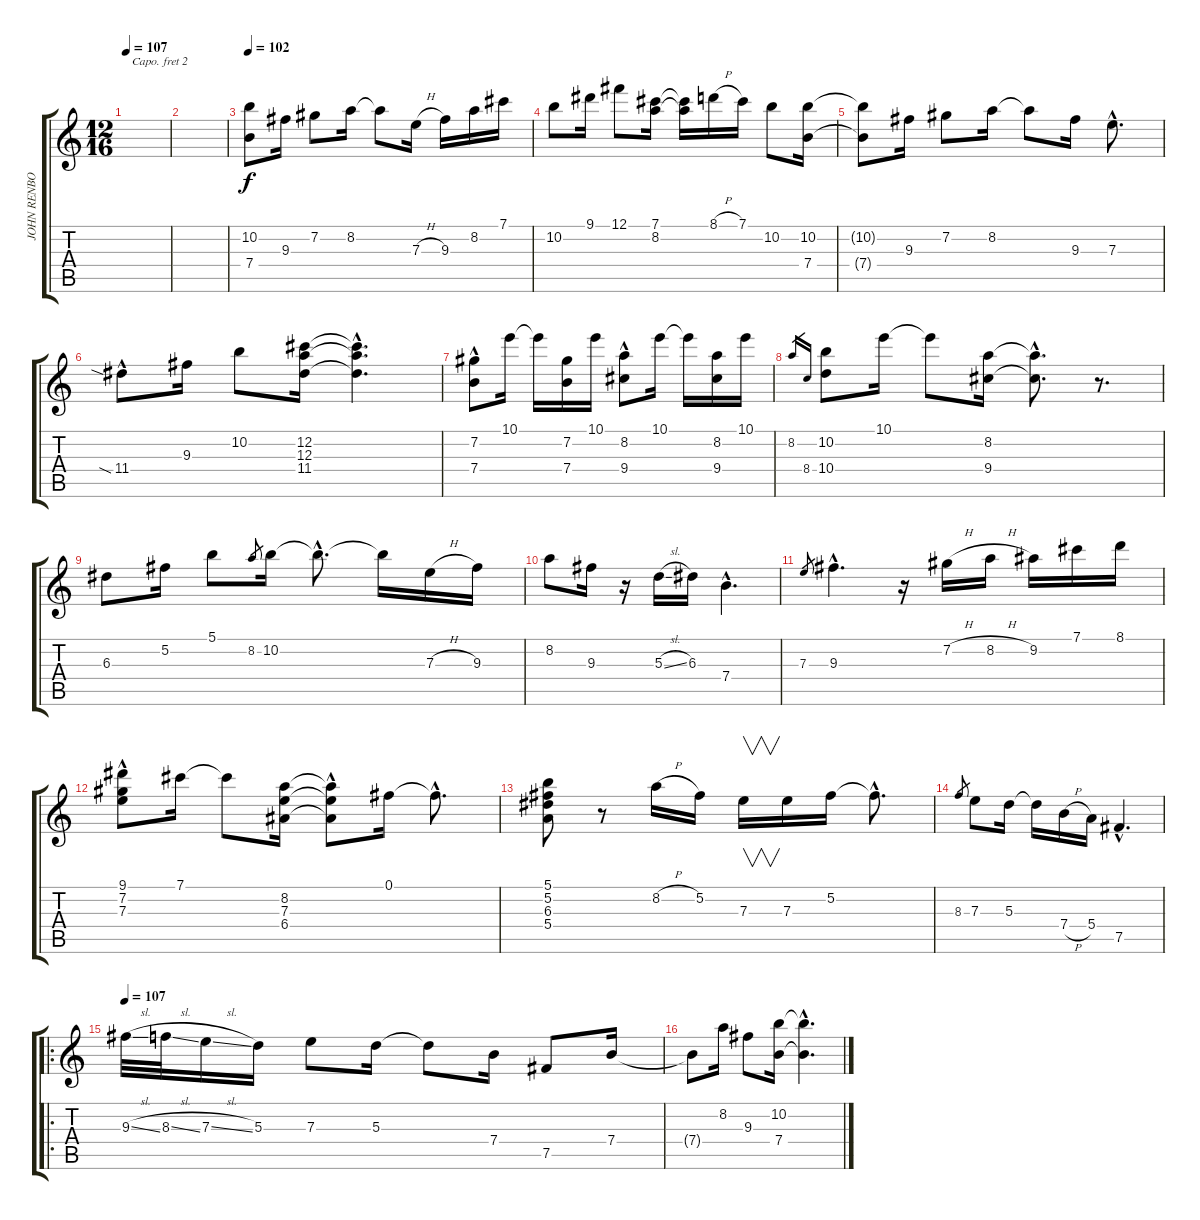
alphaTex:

\track ("JOHN RENBOURN (Acoustic Guitar)" "JOHN RENBO") {instrument acousticguitarsteel}
\staff {score tabs}
\capo 2
\tuning (E4 B3 G3 D3 A2 E2) {hide}
\ts (12 16)
\tempo 107
\clef g2
\ks c
|
|
\tempo 102
(10.2 7.4).8 9.3.16 7.2.8 8.2.16 8.2{t}.8 7.3{h}.16 9.3.16 8.2.16 7.1.16 |
10.2.8 9.1.16 12.1.8 (7.1 8.2).16 (7.1{t} 8.2{t}).16 8.1{h}.16 7.1.16 10.2.8 (10.2 7.4).16 |
(10.2{t} 7.4{t}).8 9.3.16 7.2.8 8.2.16 8.2{t}.8 9.3.16 7.3{hac}.8{d} |
11.4{sia hac}.8 9.3.16 10.2.8 (12.2 12.3 11.4).16 (12.2{hac t} 12.3{hac t} 11.4{hac t}).4{d} |
(7.2 7.4{hac}).8 10.1.16 10.1{t}.16 (7.2 7.4).16 10.1.16 (8.2 9.4{hac}).8 10.1.16 10.1{t}.16 (8.2 9.4).16 10.1.16 |
8.2.16{gr} 8.4.16{gr} (10.2 10.4).8 10.1.16 10.1{t}.8 (8.2 9.4).16 (8.2{hac t} 9.4{hac t}).8{d} r.8{d} |
6.3.8 5.2.16 5.1.8 8.2.8{gr} 10.2.16 10.2{hac t}.8{d} 10.2{t}.16 7.3{h}.16 9.3.16 |
8.2.8 9.3.16 r.16 5.3{sl}.16 6.3.16 7.4{hac}.4{d} |
7.3.8{gr} 9.3{hac}.4{d} r.16 7.2{h}.16 8.2{h}.16 9.2.16 7.1.16 8.1.16 |
(9.1 7.2 7.3{hac}).8 7.1.16 7.1{t}.8 (8.2 7.3 6.4).16 (8.2{t} 7.3{t} 6.4{hac t}).8 0.1.16 0.1{hac t}.8{d} |
(5.1 5.2 6.3 5.4).8 r.8 8.2{h}.16 5.2.16 7.3.16{v} 7.3.16 5.2.16 5.2{hac t}.8{d} |
8.3.8{gr} 7.3.8 5.3.16 5.3{t}.16 7.4{h}.16 5.4.16 7.5{hac}.4{d} |
\ro
\tempo 107
9.3{sl}.32 8.3{sl}.32 7.3{sl}.16 5.3.16 7.3.8 5.3.16 5.3{t}.8 7.4.16 7.5.8 7.4.16 |
7.4{t}.8 8.2.16 9.3.8 (10.2 7.4).16 (10.2{hac t} 7.4{hac t}).4{d}
